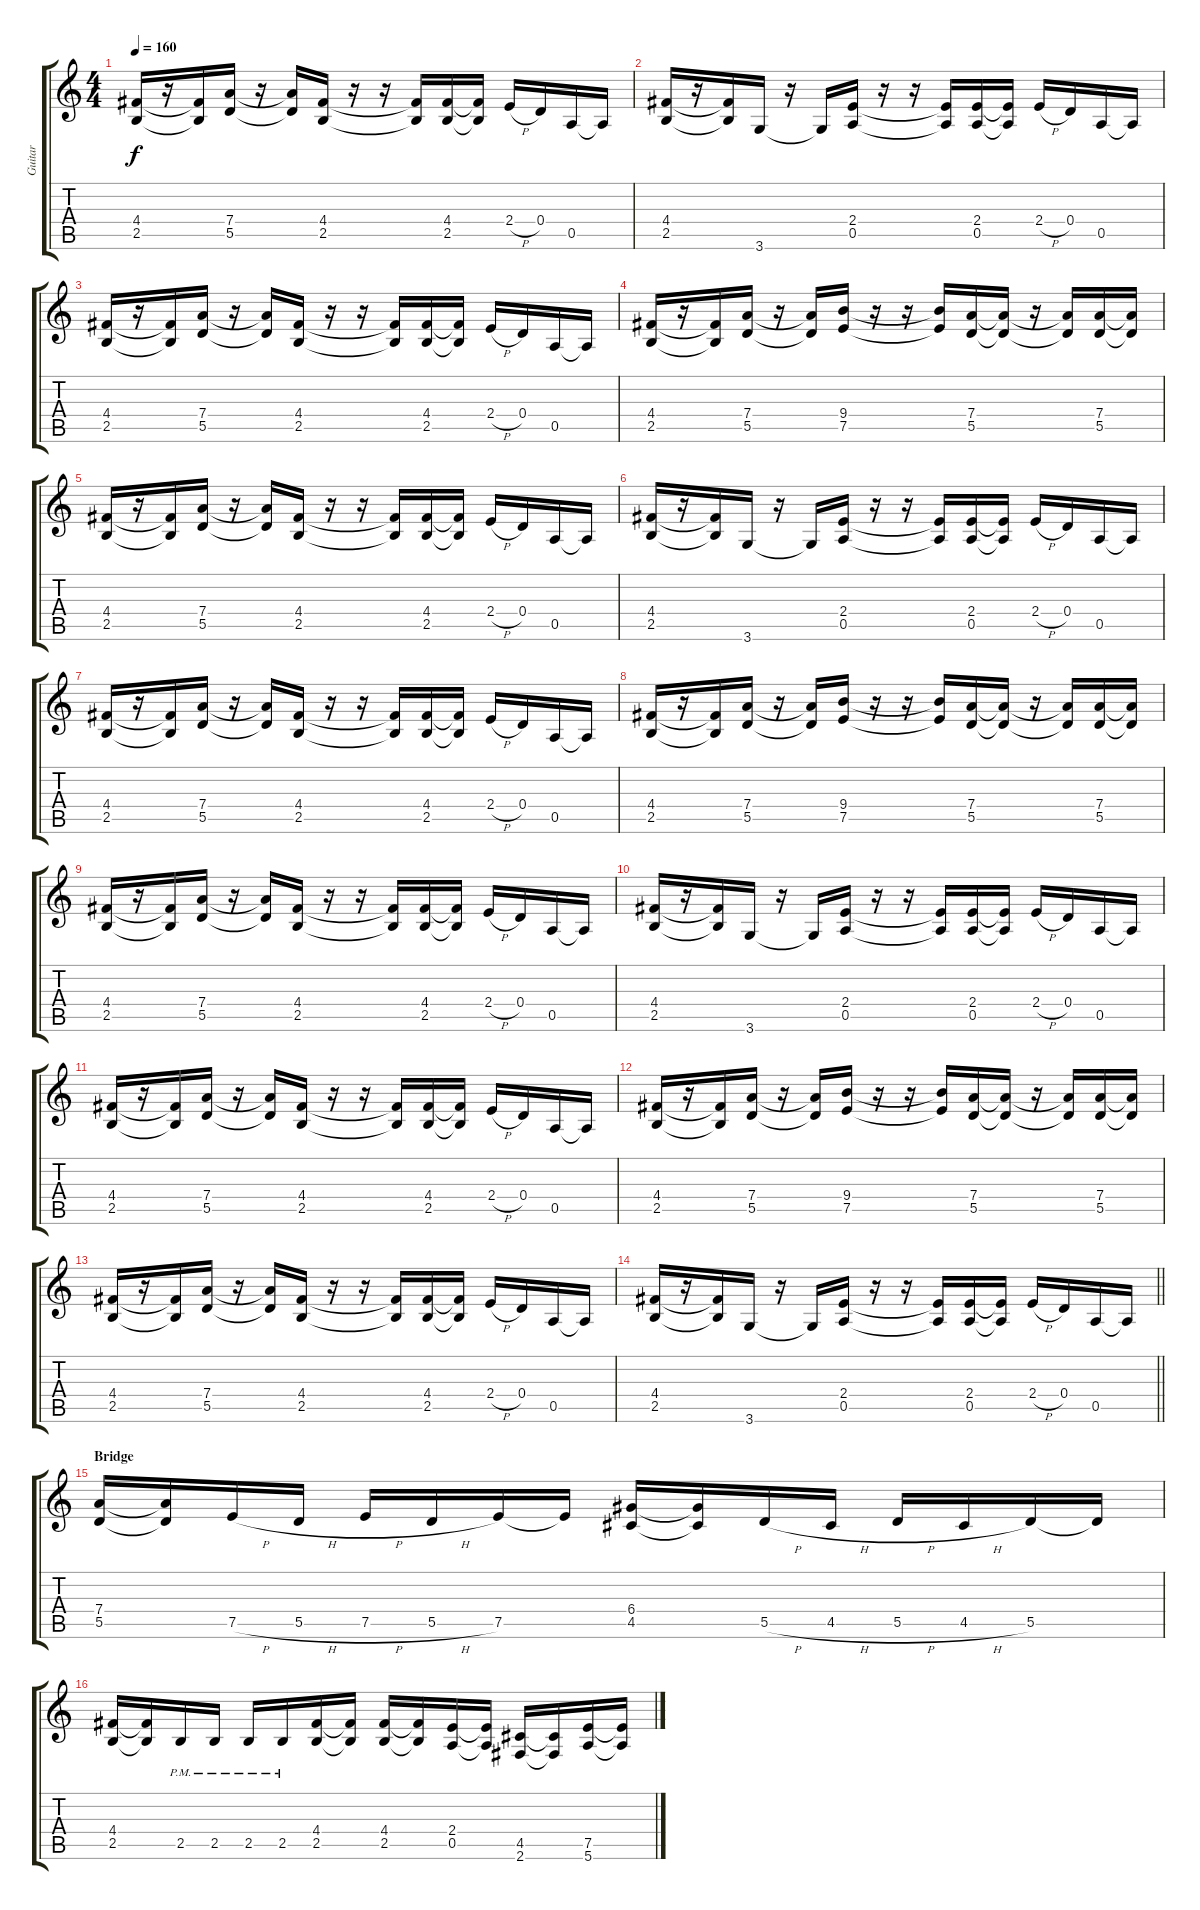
\track ("Guitar" "Guitar") {instrument distortionguitar}
\staff {score tabs}
\tuning (E4 B3 G3 D3 A2 E2) {hide}
\ts (4 4)
\tempo 160
\clef g2
\ks c
(4.4 2.5).16{dy f} r.16 (4.4{t} 2.5{t}).16 (7.4 5.5).16 r.16 (7.4{t} 5.5{t}).16 (4.4 2.5).16 r.16 r.16 (4.4{t} 2.5{t}).16 (4.4 2.5).16 (4.4{t} 2.5{t}).16 2.4{h}.16 0.4.16 0.5.16 0.5{t}.16 |
(4.4 2.5).16 r.16 (4.4{t} 2.5{t}).16 3.6.16 r.16 3.6{t}.16 (2.4 0.5).16 r.16 r.16 (2.4{t} 0.5{t}).16 (2.4 0.5).16 (2.4{t} 0.5{t}).16 2.4{h}.16 0.4.16 0.5.16 0.5{t}.16 |
(4.4 2.5).16 r.16 (4.4{t} 2.5{t}).16 (7.4 5.5).16 r.16 (7.4{t} 5.5{t}).16 (4.4 2.5).16 r.16 r.16 (4.4{t} 2.5{t}).16 (4.4 2.5).16 (4.4{t} 2.5{t}).16 2.4{h}.16 0.4.16 0.5.16 0.5{t}.16 |
(4.4 2.5).16 r.16 (4.4{t} 2.5{t}).16 (7.4 5.5).16 r.16 (7.4{t} 5.5{t}).16 (9.4 7.5).16 r.16 r.16 (9.4{t} 7.5{t}).16 (7.4 5.5).16 (7.4{t} 5.5{t}).16 r.16 (7.4{t} 5.5{t}).16 (7.4 5.5).16 (7.4{t} 5.5{t}).16 |
(4.4 2.5).16 r.16 (4.4{t} 2.5{t}).16 (7.4 5.5).16 r.16 (7.4{t} 5.5{t}).16 (4.4 2.5).16 r.16 r.16 (4.4{t} 2.5{t}).16 (4.4 2.5).16 (4.4{t} 2.5{t}).16 2.4{h}.16 0.4.16 0.5.16 0.5{t}.16 |
(4.4 2.5).16 r.16 (4.4{t} 2.5{t}).16 3.6.16 r.16 3.6{t}.16 (2.4 0.5).16 r.16 r.16 (2.4{t} 0.5{t}).16 (2.4 0.5).16 (2.4{t} 0.5{t}).16 2.4{h}.16 0.4.16 0.5.16 0.5{t}.16 |
(4.4 2.5).16 r.16 (4.4{t} 2.5{t}).16 (7.4 5.5).16 r.16 (7.4{t} 5.5{t}).16 (4.4 2.5).16 r.16 r.16 (4.4{t} 2.5{t}).16 (4.4 2.5).16 (4.4{t} 2.5{t}).16 2.4{h}.16 0.4.16 0.5.16 0.5{t}.16 |
(4.4 2.5).16 r.16 (4.4{t} 2.5{t}).16 (7.4 5.5).16 r.16 (7.4{t} 5.5{t}).16 (9.4 7.5).16 r.16 r.16 (9.4{t} 7.5{t}).16 (7.4 5.5).16 (7.4{t} 5.5{t}).16 r.16 (7.4{t} 5.5{t}).16 (7.4 5.5).16 (7.4{t} 5.5{t}).16 |
(4.4 2.5).16 r.16 (4.4{t} 2.5{t}).16 (7.4 5.5).16 r.16 (7.4{t} 5.5{t}).16 (4.4 2.5).16 r.16 r.16 (4.4{t} 2.5{t}).16 (4.4 2.5).16 (4.4{t} 2.5{t}).16 2.4{h}.16 0.4.16 0.5.16 0.5{t}.16 |
(4.4 2.5).16 r.16 (4.4{t} 2.5{t}).16 3.6.16 r.16 3.6{t}.16 (2.4 0.5).16 r.16 r.16 (2.4{t} 0.5{t}).16 (2.4 0.5).16 (2.4{t} 0.5{t}).16 2.4{h}.16 0.4.16 0.5.16 0.5{t}.16 |
(4.4 2.5).16 r.16 (4.4{t} 2.5{t}).16 (7.4 5.5).16 r.16 (7.4{t} 5.5{t}).16 (4.4 2.5).16 r.16 r.16 (4.4{t} 2.5{t}).16 (4.4 2.5).16 (4.4{t} 2.5{t}).16 2.4{h}.16 0.4.16 0.5.16 0.5{t}.16 |
(4.4 2.5).16 r.16 (4.4{t} 2.5{t}).16 (7.4 5.5).16 r.16 (7.4{t} 5.5{t}).16 (9.4 7.5).16 r.16 r.16 (9.4{t} 7.5{t}).16 (7.4 5.5).16 (7.4{t} 5.5{t}).16 r.16 (7.4{t} 5.5{t}).16 (7.4 5.5).16 (7.4{t} 5.5{t}).16 |
(4.4 2.5).16 r.16 (4.4{t} 2.5{t}).16 (7.4 5.5).16 r.16 (7.4{t} 5.5{t}).16 (4.4 2.5).16 r.16 r.16 (4.4{t} 2.5{t}).16 (4.4 2.5).16 (4.4{t} 2.5{t}).16 2.4{h}.16 0.4.16 0.5.16 0.5{t}.16 |
\barLineRight lightlight
(4.4 2.5).16 r.16 (4.4{t} 2.5{t}).16 3.6.16 r.16 3.6{t}.16 (2.4 0.5).16 r.16 r.16 (2.4{t} 0.5{t}).16 (2.4 0.5).16 (2.4{t} 0.5{t}).16 2.4{h}.16 0.4.16 0.5.16 0.5{t}.16 |
\section ("" "Bridge")
(7.4 5.5).16 (7.4{t} 5.5{t}).16 7.5{h}.16 5.5{h}.16 7.5{h}.16 5.5{h}.16 7.5.16 7.5{t}.16 (6.4 4.5).16 (6.4{t} 4.5{t}).16 5.5{h}.16 4.5{h}.16 5.5{h}.16 4.5{h}.16 5.5.16 5.5{t}.16 |
(4.4 2.5).16 (4.4{t} 2.5{t}).16 2.5{pm}.16 2.5{pm}.16 2.5{pm}.16 2.5{pm}.16 (4.4 2.5).16 (4.4{t} 2.5{t}).16 (4.4 2.5).16 (4.4{t} 2.5{t}).16 (2.4 0.5).16 (2.4{t} 0.5{t}).16 (4.5 2.6).16 (4.5{t} 2.6{t}).16 (7.5 5.6).16 (7.5{t} 5.6{t}).16
